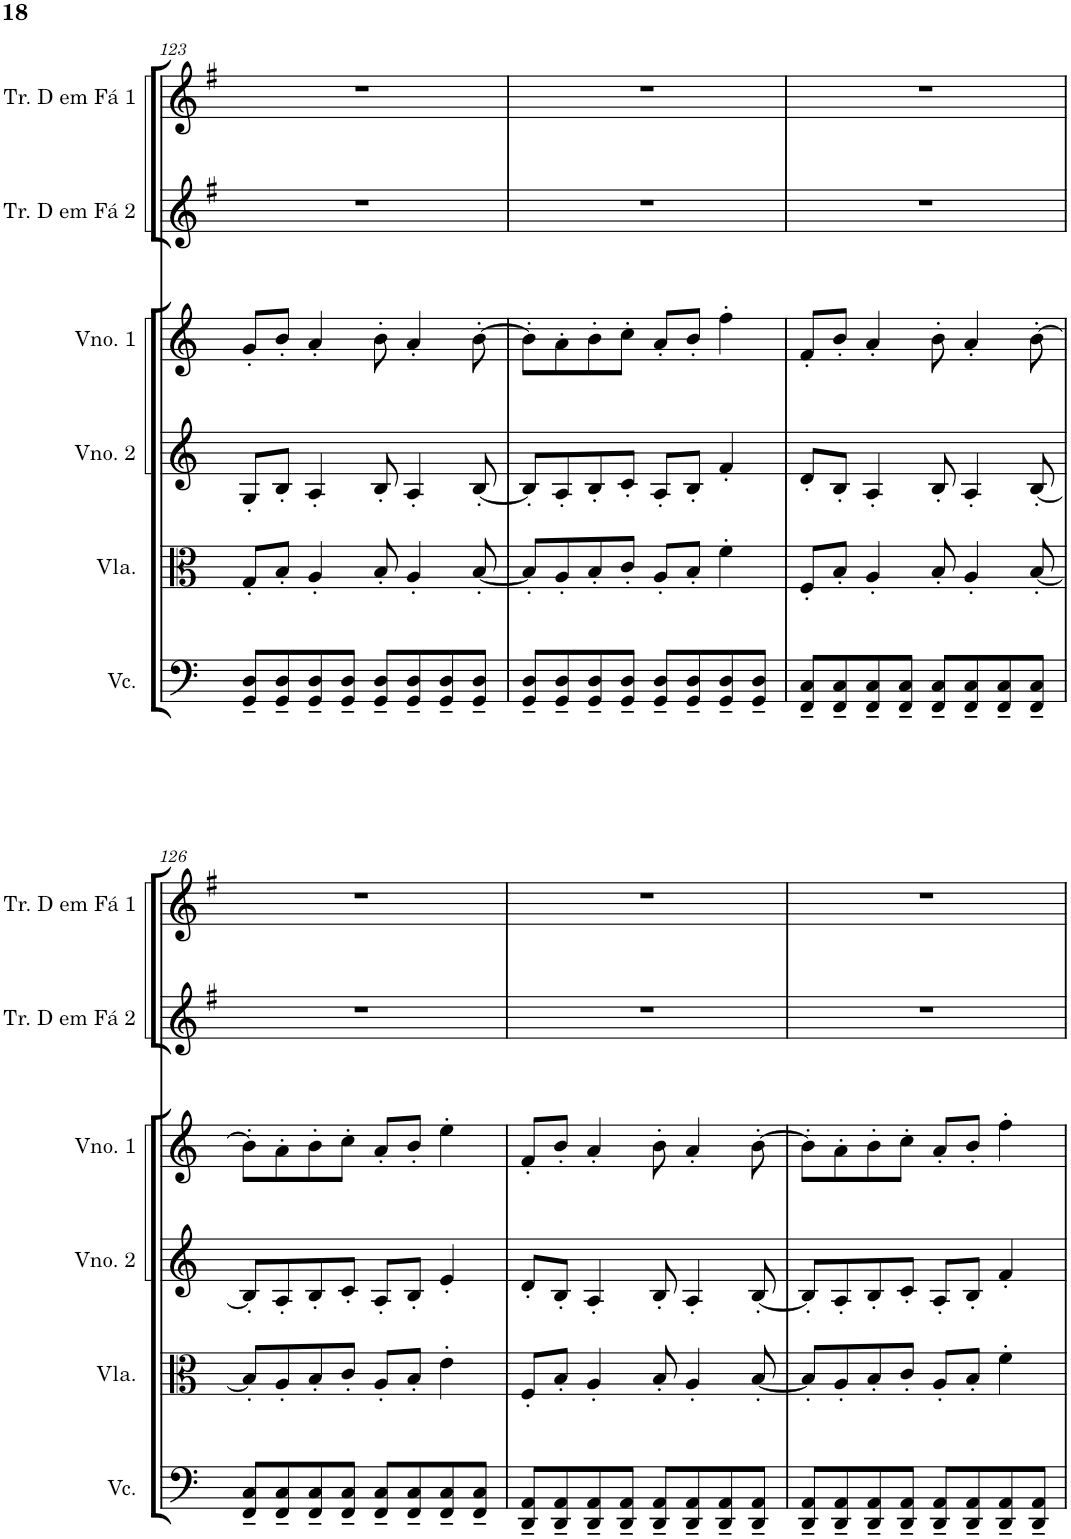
**kern	**kern	**kern	**kern	**kern	**kern
*part6	*part5	*part4	*part3	*part2	*part1
*staff6	*staff5	*staff4	*staff3	*staff2	*staff1
*I"Violoncelo	*I"Viola	*I"Violino 2	*I"Violino 1	*I"Trompa em Fá 2	*I"Trompa em Fá 1
*I'Vc.	*I'Vla.	*I'Vno. 2	*I'Vno. 1	*	*
!!LO:PB:g=z
*clefF4	*clefC3	*clefG2	*clefG2	*clefG2	*clefG2
*	*	*	*	*Trd4c7	*Trd4c7
*k[]	*k[]	*k[]	*k[]	*k[f#]	*k[f#]
*M4/4	*M4/4	*M4/4	*M4/4	*M4/4	*M4/4
=123	=123	=123	=123	=123	=123
8GG/~ 8D/~L	8G'/L	8G'/L	8g'/L	1r	1r
8GG/~ 8D/~	8B'/J	8B'/J	8b'/J	.	.
8GG/~ 8D/~	4A'/	4A'/	4a'/	.	.
8GG/~ 8D/~J	.	.	.	.	.
8GG/~ 8D/~L	8B'/	8B'/	8b'\	.	.
8GG/~ 8D/~	4A'/	4A'/	4a'/	.	.
8GG/~ 8D/~	.	.	.	.	.
8GG/~ 8D/~J	[8B'/	[8B'/	[8b'\	.	.
=124	=124	=124	=124	=124	=124
8GG/~ 8D/~L	8B'/L]	8B'/L]	8b'\L]	1r	1r
8GG/~ 8D/~	8A'/	8A'/	8a'\	.	.
8GG/~ 8D/~	8B'/	8B'/	8b'\	.	.
8GG/~ 8D/~J	8c'/J	8c'/J	8cc'\J	.	.
8GG/~ 8D/~L	8A'/L	8A'/L	8a'/L	.	.
8GG/~ 8D/~	8B'/J	8B'/J	8b'/J	.	.
8GG/~ 8D/~	4f'\	4f'/	4ff'\	.	.
8GG/~ 8D/~J	.	.	.	.	.
=125	=125	=125	=125	=125	=125
8FF/~ 8C/~L	8F'/L	8d'/L	8f'/L	1r	1r
8FF/~ 8C/~	8B'/J	8B'/J	8b'/J	.	.
8FF/~ 8C/~	4A'/	4A'/	4a'/	.	.
8FF/~ 8C/~J	.	.	.	.	.
8FF/~ 8C/~L	8B'/	8B'/	8b'\	.	.
8FF/~ 8C/~	4A'/	4A'/	4a'/	.	.
8FF/~ 8C/~	.	.	.	.	.
8FF/~ 8C/~J	[8B'/	[8B'/	[8b'\	.	.
!!LO:LB:g=z
=126	=126	=126	=126	=126	=126
8FF/~ 8C/~L	8B'/L]	8B'/L]	8b'\L]	1r	1r
8FF/~ 8C/~	8A'/	8A'/	8a'\	.	.
8FF/~ 8C/~	8B'/	8B'/	8b'\	.	.
8FF/~ 8C/~J	8c'/J	8c'/J	8cc'\J	.	.
8FF/~ 8C/~L	8A'/L	8A'/L	8a'/L	.	.
8FF/~ 8C/~	8B'/J	8B'/J	8b'/J	.	.
8FF/~ 8C/~	4e'\	4e'/	4ee'\	.	.
8FF/~ 8C/~J	.	.	.	.	.
=127	=127	=127	=127	=127	=127
8DD/~ 8AA/~L	8F'/L	8d'/L	8f'/L	1r	1r
8DD/~ 8AA/~	8B'/J	8B'/J	8b'/J	.	.
8DD/~ 8AA/~	4A'/	4A'/	4a'/	.	.
8DD/~ 8AA/~J	.	.	.	.	.
8DD/~ 8AA/~L	8B'/	8B'/	8b'\	.	.
8DD/~ 8AA/~	4A'/	4A'/	4a'/	.	.
8DD/~ 8AA/~	.	.	.	.	.
8DD/~ 8AA/~J	[8B'/	[8B'/	[8b'\	.	.
=128	=128	=128	=128	=128	=128
8DD/~ 8AA/~L	8B'/L]	8B'/L]	8b'\L]	1r	1r
8DD/~ 8AA/~	8A'/	8A'/	8a'\	.	.
8DD/~ 8AA/~	8B'/	8B'/	8b'\	.	.
8DD/~ 8AA/~J	8c'/J	8c'/J	8cc'\J	.	.
8DD/~ 8AA/~L	8A'/L	8A'/L	8a'/L	.	.
8DD/~ 8AA/~	8B'/J	8B'/J	8b'/J	.	.
8DD/~ 8AA/~	4f'\	4f'/	4ff'\	.	.
8DD/~ 8AA/~J	.	.	.	.	.
=	=	=	=	=	=
*-	*-	*-	*-	*-	*-
